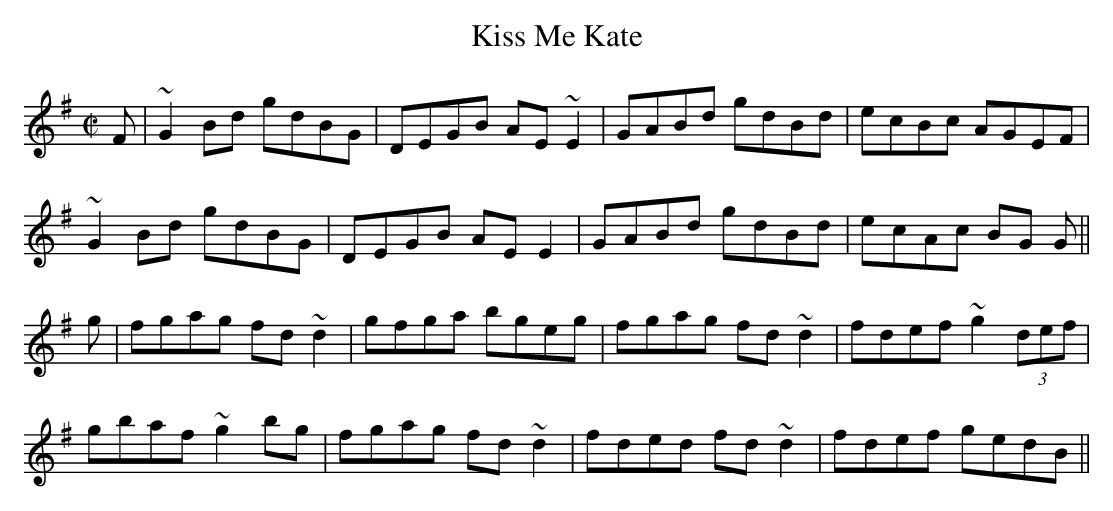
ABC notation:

X:1
T:Kiss Me Kate
E:9
M:C|
K:G
F|~G2 Bd gdBG|DEGB AE~E2|GABd gdBd|ecBc AGEF|
~G2Bd gdBG|DEGB AE E2|GABd gdBd|ecAc BG G||
g|fgag fd~d2|gfga bgeg|fgag fd~d2|fdef ~g2(3def|
gbaf ~g2 bg|fgag fd~d2|fded fd~d2|fdef gedB||**
